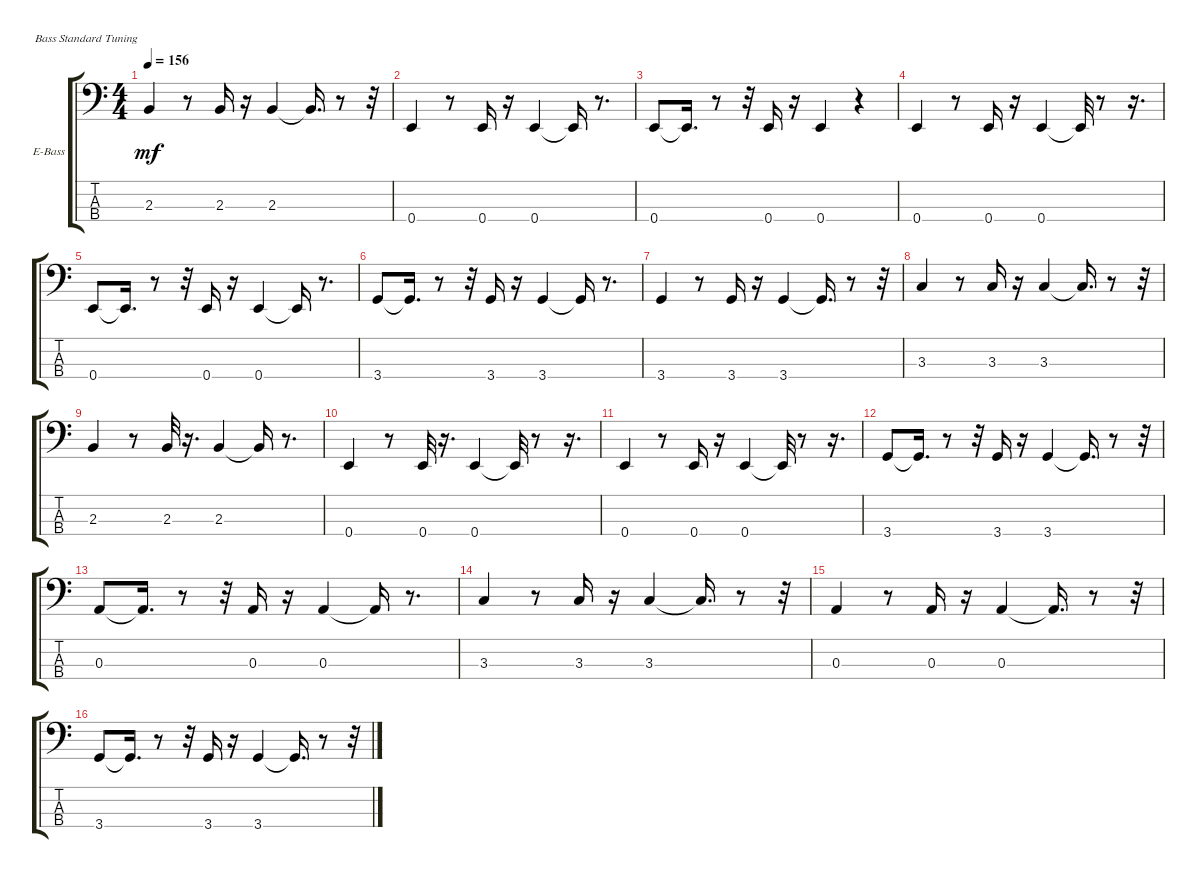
\defaultSystemsLayout 4
\bracketExtendMode groupsimilarinstruments
\firstSystemTrackNameOrientation horizontal
\otherSystemsTrackNameOrientation horizontal
\track ("Electric Bass" "E-Bass") {instrument electricbassfinger}
\staff {score tabs}
\tuning (G2 D2 A1 E1)
\ts (4 4)
\tempo 156
\clef f4
\ks c
2.3.4{dy mf} r.8 2.3.16 r.16 2.3.4 2.3{t}.16{d} r.8 r.32 |
0.4.4 r.8 0.4.16 r.16 0.4.4 0.4{t}.16 r.8{d} |
0.4.8 0.4{t}.16{d} r.8 r.32 0.4.16 r.16 0.4.4 r.4 |
0.4.4 r.8 0.4.16 r.16 0.4.4 0.4{t}.32 r.8 r.16{d} |
0.4.8 0.4{t}.16{d} r.8 r.32 0.4.16 r.16 0.4.4 0.4{t}.16 r.8{d} |
3.4.8 3.4{t}.16{d} r.8 r.32 3.4.16 r.16 3.4.4 3.4{t}.16 r.8{d} |
3.4.4 r.8 3.4.16 r.16 3.4.4 3.4{t}.16{d} r.8 r.32 |
3.3.4 r.8 3.3.16 r.16 3.3.4 3.3{t}.16{d} r.8 r.32 |
2.3.4 r.8 2.3.32 r.16{d} 2.3.4 2.3{t}.16 r.8{d} |
0.4.4 r.8 0.4.32 r.16{d} 0.4.4 0.4{t}.32 r.8 r.16{d} |
0.4.4 r.8 0.4.16 r.16 0.4.4 0.4{t}.32 r.8 r.16{d} |
3.4.8 3.4{t}.16{d} r.8 r.32 3.4.16 r.16 3.4.4 3.4{t}.16{d} r.8 r.32 |
0.3.8 0.3{t}.16{d} r.8 r.32 0.3.16 r.16 0.3.4 0.3{t}.16 r.8{d} |
3.3.4 r.8 3.3.16 r.16 3.3.4 3.3{t}.16{d} r.8 r.32 |
0.3.4 r.8 0.3.16 r.16 0.3.4 0.3{t}.16{d} r.8 r.32 |
3.4.8 3.4{t}.16{d} r.8 r.32 3.4.16 r.16 3.4.4 3.4{t}.16{d} r.8 r.32
